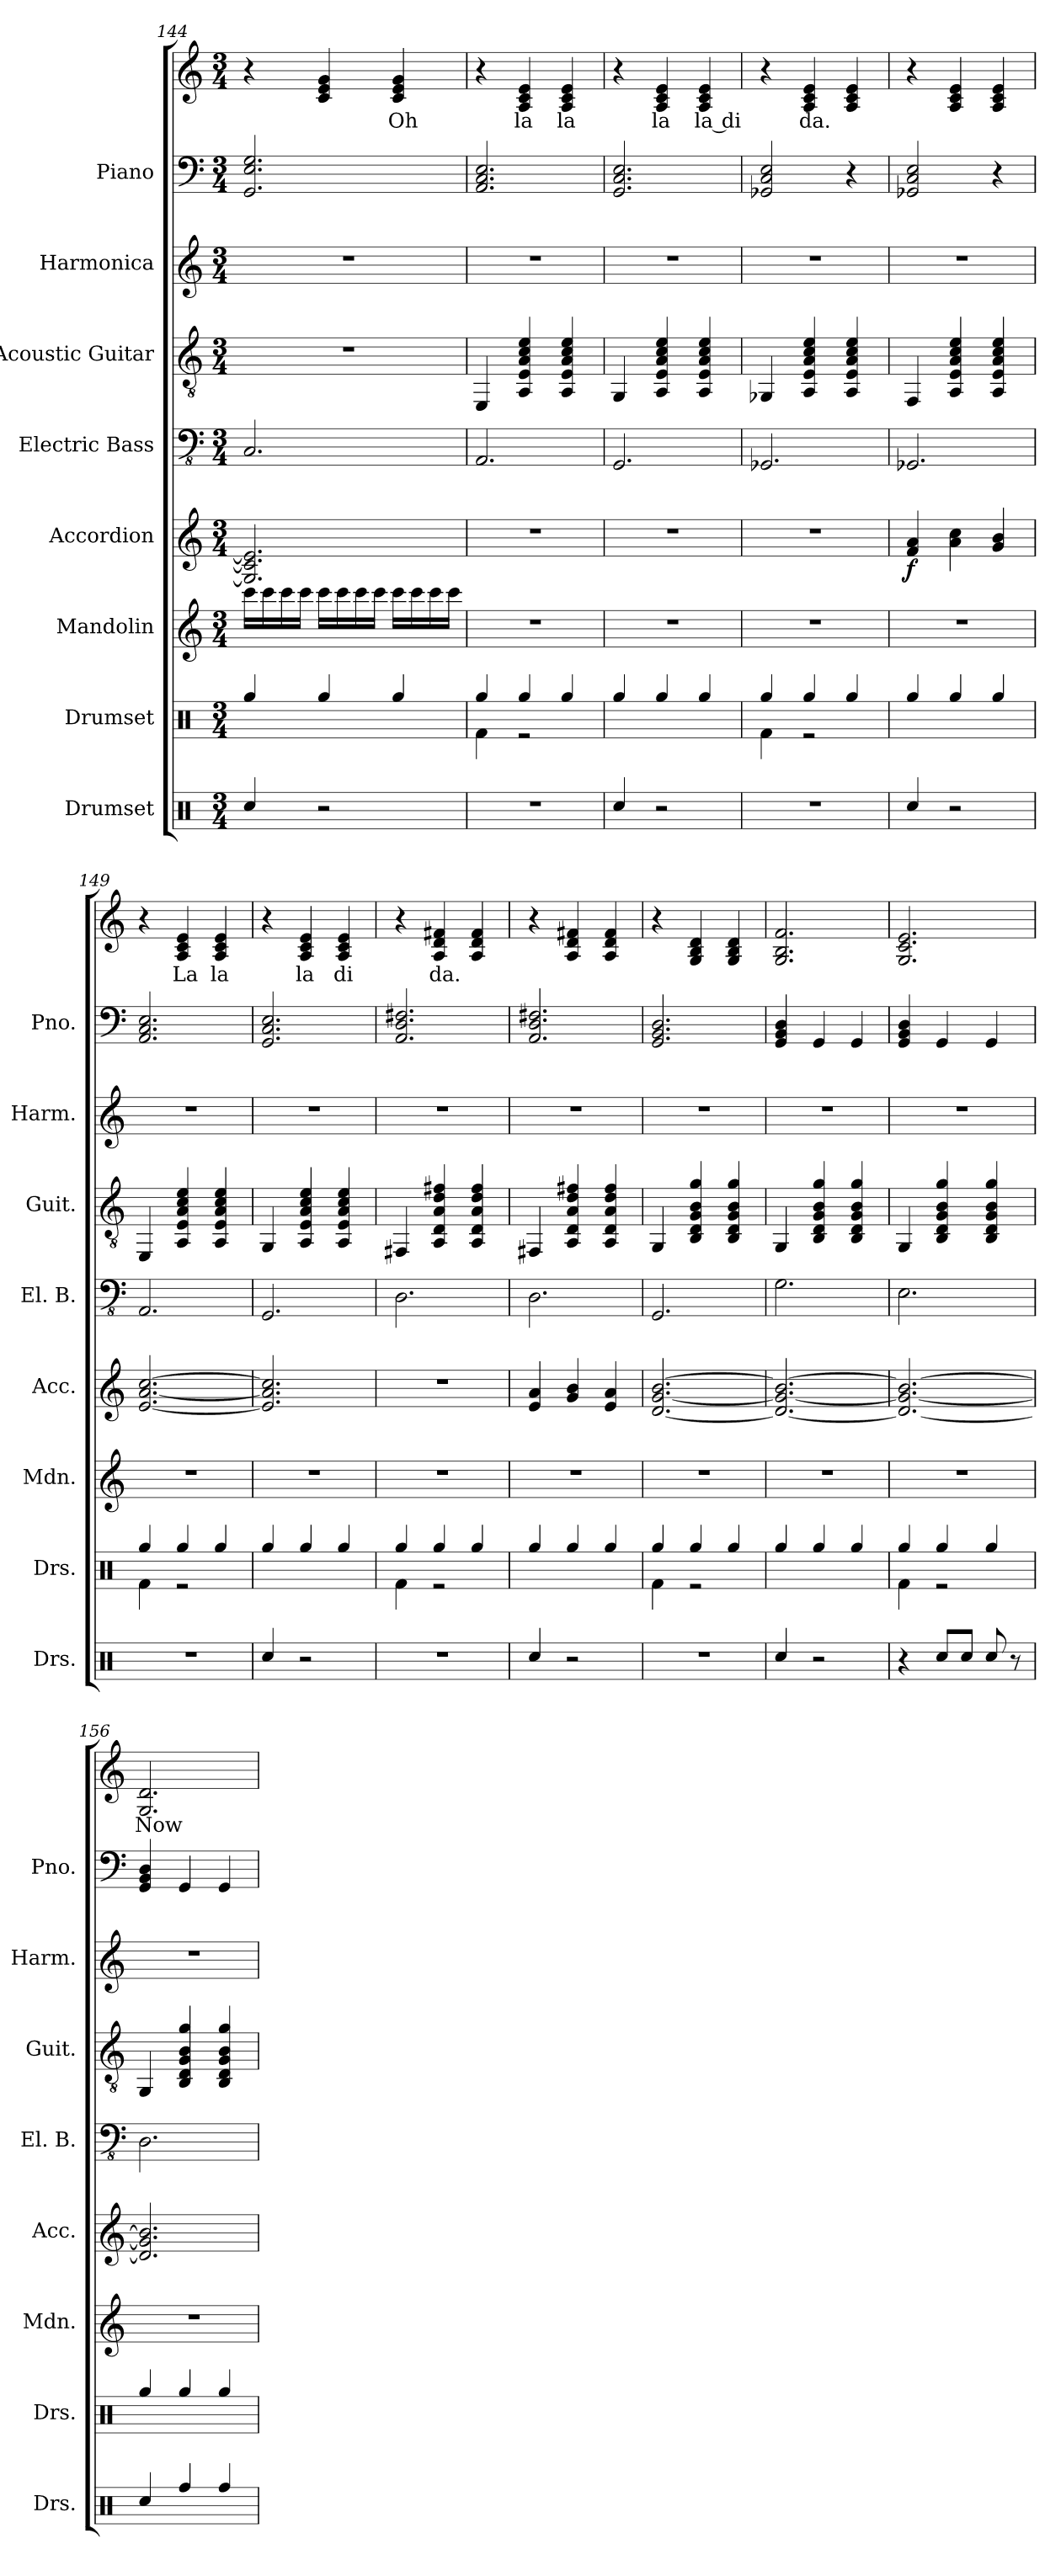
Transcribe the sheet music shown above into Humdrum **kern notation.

**kern	**kern	**kern	**kern	**dynam	**kern	**kern	**kern	**kern	**kern	**text
*part8	*part7	*part6	*part5	*part5	*part4	*part3	*part2	*part1	*part1	*part1
*staff9	*staff8	*staff7	*staff6	*staff6	*staff5	*staff4	*staff3	*staff2	*staff1	*staff1
*I"Drumset	*I"Drumset	*I"Mandolin	*I"Accordion	*	*I"Electric Bass	*I"Acoustic Guitar	*I"Harmonica	*I"Piano	*	*
*I'Drs.	*I'Drs.	*I'Mdn.	*I'Acc.	*	*I'El. B.	*I'Guit.	*I'Harm.	*I'Pno.	*	*
!!LO:PB:g=z
*clefX	*clefX	*clefG2	*clefG2	*	*clefFv4	*clefGv2	*clefG2	*clefF4	*clefG2	*
*k[]	*k[]	*k[]	*k[]	*	*k[]	*k[]	*k[]	*k[]	*k[]	*
*M3/4	*M3/4	*M3/4	*M3/4	*	*M3/4	*M3/4	*M3/4	*M3/4	*M3/4	*
=144	=144	=144	=144	=144	=144	=144	=144	=144	=144	=144
4Rcc/	4Rgg/	16ccc\LL	2.G/] 2.c/] 2.e/]	.	2.CC/	2.r	2.r	2.GG/ 2.E/ 2.G/	4r	.
.	.	16ccc\	.	.	.	.	.	.	.	.
.	.	16ccc\	.	.	.	.	.	.	.	.
.	.	16ccc\JJ	.	.	.	.	.	.	.	.
2r	4Rgg/	16ccc\LL	.	.	.	.	.	.	4c/ 4e/ 4g/	.
.	.	16ccc\	.	.	.	.	.	.	.	.
.	.	16ccc\	.	.	.	.	.	.	.	.
.	.	16ccc\JJ	.	.	.	.	.	.	.	.
.	4Rgg/	16ccc\LL	.	.	.	.	.	.	4c/ 4e/ 4g/	Oh
.	.	16ccc\	.	.	.	.	.	.	.	.
.	.	16ccc\	.	.	.	.	.	.	.	.
.	.	16ccc\JJ	.	.	.	.	.	.	.	.
=145	=145	=145	=145	=145	=145	=145	=145	=145	=145	=145
*	*^	*	*	*	*	*	*	*	*	*
2.r	4Rgg/	4Rf\	2.r	2.r	.	2.AAA/	4EE/	2.r	2.AA/ 2.C/ 2.E/	4r	.
.	4Rgg/	2r	.	.	.	.	4AA/ 4E/ 4A/ 4c/ 4e/	.	.	4A/ 4c/ 4e/	la
.	4Rgg/	.	.	.	.	.	4AA/ 4E/ 4A/ 4c/ 4e/	.	.	4A/ 4c/ 4e/	la
*	*v	*v	*	*	*	*	*	*	*	*	*
=146	=146	=146	=146	=146	=146	=146	=146	=146	=146	=146
4Rcc/	4Rgg/	2.r	2.r	.	2.GGG/	4GG/	2.r	2.GG/ 2.C/ 2.E/	4r	.
2r	4Rgg/	.	.	.	.	4AA/ 4E/ 4A/ 4c/ 4e/	.	.	4A/ 4c/ 4e/	la
.	4Rgg/	.	.	.	.	4AA/ 4E/ 4A/ 4c/ 4e/	.	.	4A/ 4c/ 4e/	la di
=147	=147	=147	=147	=147	=147	=147	=147	=147	=147	=147
*	*^	*	*	*	*	*	*	*	*	*
2.r	4Rgg/	4Rf\	2.r	2.r	.	2.GGG-X/	4GG-X/	2.r	2GG-X/ 2C/ 2E/	4r	.
.	4Rgg/	2r	.	.	.	.	4AA/ 4E/ 4A/ 4c/ 4e/	.	.	4A/ 4c/ 4e/	da.
.	4Rgg/	.	.	.	.	.	4AA/ 4E/ 4A/ 4c/ 4e/	.	4r	4A/ 4c/ 4e/	.
*	*v	*v	*	*	*	*	*	*	*	*	*
=148	=148	=148	=148	=148	=148	=148	=148	=148	=148	=148
!	!	!	!	!LO:DY:b	!	!	!	!	!	!
4Rcc/	4Rgg/	2.r	4f/ 4a/	f	2.GGG-X/	4FF/	2.r	2GG-X/ 2C/ 2E/	4r	.
2r	4Rgg/	.	4a\ 4cc\	.	.	4AA/ 4E/ 4A/ 4c/ 4e/	.	.	4A/ 4c/ 4e/	.
.	4Rgg/	.	4g/ 4b/	.	.	4AA/ 4E/ 4A/ 4c/ 4e/	.	4r	4A/ 4c/ 4e/	.
!!LO:PB:g=z
=149	=149	=149	=149	=149	=149	=149	=149	=149	=149	=149
*	*^	*	*	*	*	*	*	*	*	*
2.r	4Rgg/	4Rf\	2.r	[2.e/ [2.a/ [2.cc/	.	2.AAA/	4EE/	2.r	2.AA/ 2.C/ 2.E/	4r	.
.	4Rgg/	2r	.	.	.	.	4AA/ 4E/ 4A/ 4c/ 4e/	.	.	4A/ 4c/ 4e/	La
.	4Rgg/	.	.	.	.	.	4AA/ 4E/ 4A/ 4c/ 4e/	.	.	4A/ 4c/ 4e/	la
*	*v	*v	*	*	*	*	*	*	*	*	*
=150	=150	=150	=150	=150	=150	=150	=150	=150	=150	=150
4Rcc/	4Rgg/	2.r	2.e/] 2.a/] 2.cc/]	.	2.GGG/	4GG/	2.r	2.GG/ 2.C/ 2.E/	4r	.
2r	4Rgg/	.	.	.	.	4AA/ 4E/ 4A/ 4c/ 4e/	.	.	4A/ 4c/ 4e/	la
.	4Rgg/	.	.	.	.	4AA/ 4E/ 4A/ 4c/ 4e/	.	.	4A/ 4c/ 4e/	di
=151	=151	=151	=151	=151	=151	=151	=151	=151	=151	=151
*	*^	*	*	*	*	*	*	*	*	*
2.r	4Rgg/	4Rf\	2.r	2.r	.	2.DD\	4FF#X/	2.r	2.AA/ 2.D/ 2.F#X/	4r	.
.	4Rgg/	2r	.	.	.	.	4AA/ 4D/ 4A/ 4d/ 4f#X/	.	.	4A/ 4d/ 4f#X/	da.
.	4Rgg/	.	.	.	.	.	4AA/ 4D/ 4A/ 4d/ 4f#/	.	.	4A/ 4d/ 4f#/	.
*	*v	*v	*	*	*	*	*	*	*	*	*
=152	=152	=152	=152	=152	=152	=152	=152	=152	=152	=152
4Rcc/	4Rgg/	2.r	4e/ 4a/	.	2.DD\	4FF#X/	2.r	2.AA/ 2.D/ 2.F#X/	4r	.
2r	4Rgg/	.	4g/ 4b/	.	.	4AA/ 4D/ 4A/ 4d/ 4f#X/	.	.	4A/ 4d/ 4f#X/	.
.	4Rgg/	.	4e/ 4a/	.	.	4AA/ 4D/ 4A/ 4d/ 4f#/	.	.	4A/ 4d/ 4f#/	.
=153	=153	=153	=153	=153	=153	=153	=153	=153	=153	=153
*	*^	*	*	*	*	*	*	*	*	*
2.r	4Rgg/	4Rf\	2.r	[2.d/ [2.g/ [2.b/	.	2.GGG/	4GG/	2.r	2.GG/ 2.BB/ 2.D/	4r	.
.	4Rgg/	2r	.	.	.	.	4BB/ 4D/ 4G/ 4B/ 4g/	.	.	4G/ 4B/ 4d/	.
.	4Rgg/	.	.	.	.	.	4BB/ 4D/ 4G/ 4B/ 4g/	.	.	4G/ 4B/ 4d/	.
*	*v	*v	*	*	*	*	*	*	*	*	*
=154	=154	=154	=154	=154	=154	=154	=154	=154	=154	=154
4Rcc/	4Rgg/	2.r	2.d/_ 2.g/_ 2.b/_	.	2.GG\	4GG/	2.r	4GG/ 4BB/ 4D/	2.G/ 2.B/ 2.f/	.
2r	4Rgg/	.	.	.	.	4BB/ 4D/ 4G/ 4B/ 4g/	.	4GG/	.	.
.	4Rgg/	.	.	.	.	4BB/ 4D/ 4G/ 4B/ 4g/	.	4GG/	.	.
=155	=155	=155	=155	=155	=155	=155	=155	=155	=155	=155
*	*^	*	*	*	*	*	*	*	*	*
4r	4Rgg/	4Rf\	2.r	2.d/_ 2.g/_ 2.b/_	.	2.EE\	4GG/	2.r	4GG/ 4BB/ 4D/	2.G/ 2.c/ 2.e/	.
8Rcc/L	4Rgg/	2r	.	.	.	.	4BB/ 4D/ 4G/ 4B/ 4g/	.	4GG/	.	.
8Rcc/J	.	.	.	.	.	.	.	.	.	.	.
8Rcc/	4Rgg/	.	.	.	.	.	4BB/ 4D/ 4G/ 4B/ 4g/	.	4GG/	.	.
8r	.	.	.	.	.	.	.	.	.	.	.
*	*v	*v	*	*	*	*	*	*	*	*	*
!!LO:PB:g=z
=156	=156	=156	=156	=156	=156	=156	=156	=156	=156	=156
4Rcc/	4Rgg/	2.r	2.d/] 2.g/] 2.b/]	.	2.DD\	4GG/	2.r	4GG/ 4BB/ 4D/	2.G/ 2.d/	Now
4Rff/	4Rgg/	.	.	.	.	4BB/ 4D/ 4G/ 4B/ 4g/	.	4GG/	.	.
4Rff/	4Rgg/	.	.	.	.	4BB/ 4D/ 4G/ 4B/ 4g/	.	4GG/	.	.
=	=	=	=	=	=	=	=	=	=	=
*-	*-	*-	*-	*-	*-	*-	*-	*-	*-	*-
